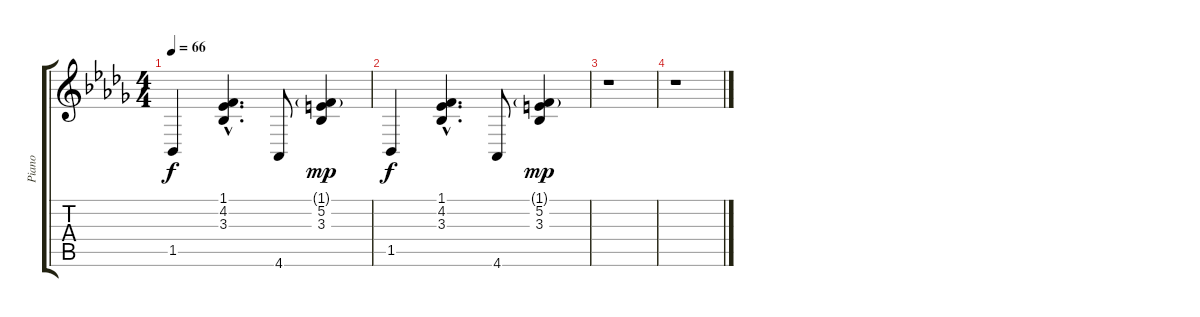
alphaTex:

\track ("Piano" "Piano") {instrument acousticgrandpiano}
\staff {score tabs}
\tuning (E4 B3 G3 D3 A2 E2) {hide}
\ts (4 4)
\tempo 66
\clef g2
\ks db
1.5.4{dy f} (1.1{hac} 4.2{hac} 3.3{hac}).4{d} 4.6.8 (1.1{g} 5.2 3.3).4{dy mp} |
1.5.4{dy f} (1.1{hac} 4.2{hac} 3.3{hac}).4{d} 4.6.8 (1.1{g} 5.2 3.3).4{dy mp} |
r.1 |
r.1
